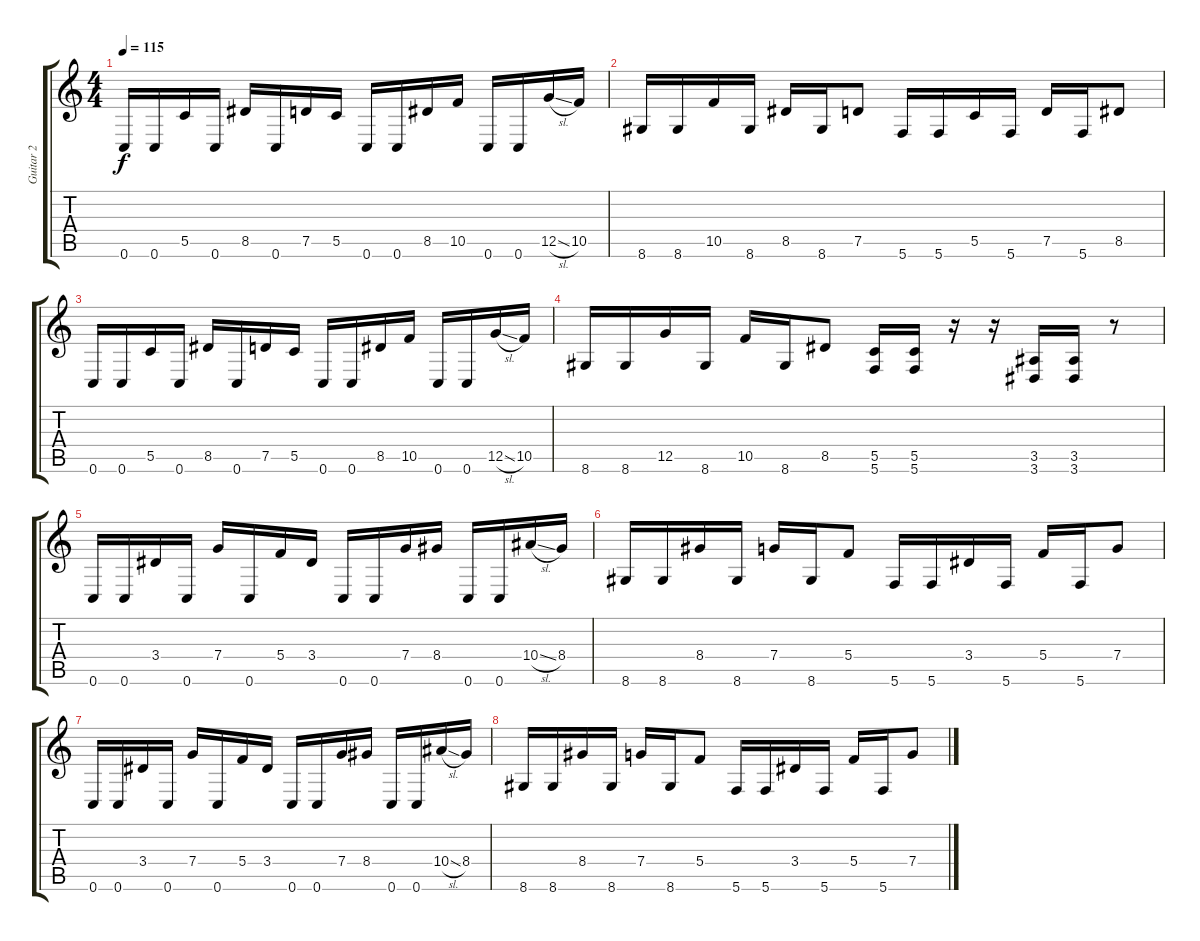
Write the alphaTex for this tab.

\track ("Guitar 2" "Guitar 2") {instrument distortionguitar}
\staff {score tabs}
\tuning (D4 A3 F3 C3 G2 C2) {hide}
\ts (4 4)
\tempo 115
\clef g2
\ks c
0.6.16{dy f} 0.6.16 5.5.16 0.6.16 8.5.16 0.6.16 7.5.16 5.5.16 0.6.16 0.6.16 8.5.16 10.5.16 0.6.16 0.6.16 12.5{sl}.16 10.5.16 |
8.6.16 8.6.16 10.5.16 8.6.16 8.5.16 8.6.16 7.5.8 5.6.16 5.6.16 5.5.16 5.6.16 7.5.16 5.6.16 8.5.8 |
0.6.16 0.6.16 5.5.16 0.6.16 8.5.16 0.6.16 7.5.16 5.5.16 0.6.16 0.6.16 8.5.16 10.5.16 0.6.16 0.6.16 12.5{sl}.16 10.5.16 |
8.6.16 8.6.16 12.5.16 8.6.16 10.5.16 8.6.16 8.5.8 (5.5 5.6).16 (5.5 5.6).16 r.16 r.16 (3.5 3.6).16 (3.5 3.6).16 r.8 |
0.6.16 0.6.16 3.4.16 0.6.16 7.4.16 0.6.16 5.4.16 3.4.16 0.6.16 0.6.16 7.4.16 8.4.16 0.6.16 0.6.16 10.4{sl}.16 8.4.16 |
8.6.16 8.6.16 8.4.16 8.6.16 7.4.16 8.6.16 5.4.8 5.6.16 5.6.16 3.4.16 5.6.16 5.4.16 5.6.16 7.4.8 |
0.6.16 0.6.16 3.4.16 0.6.16 7.4.16 0.6.16 5.4.16 3.4.16 0.6.16 0.6.16 7.4.16 8.4.16 0.6.16 0.6.16 10.4{sl}.16 8.4.16 |
8.6.16 8.6.16 8.4.16 8.6.16 7.4.16 8.6.16 5.4.8 5.6.16 5.6.16 3.4.16 5.6.16 5.4.16 5.6.16 7.4.8
